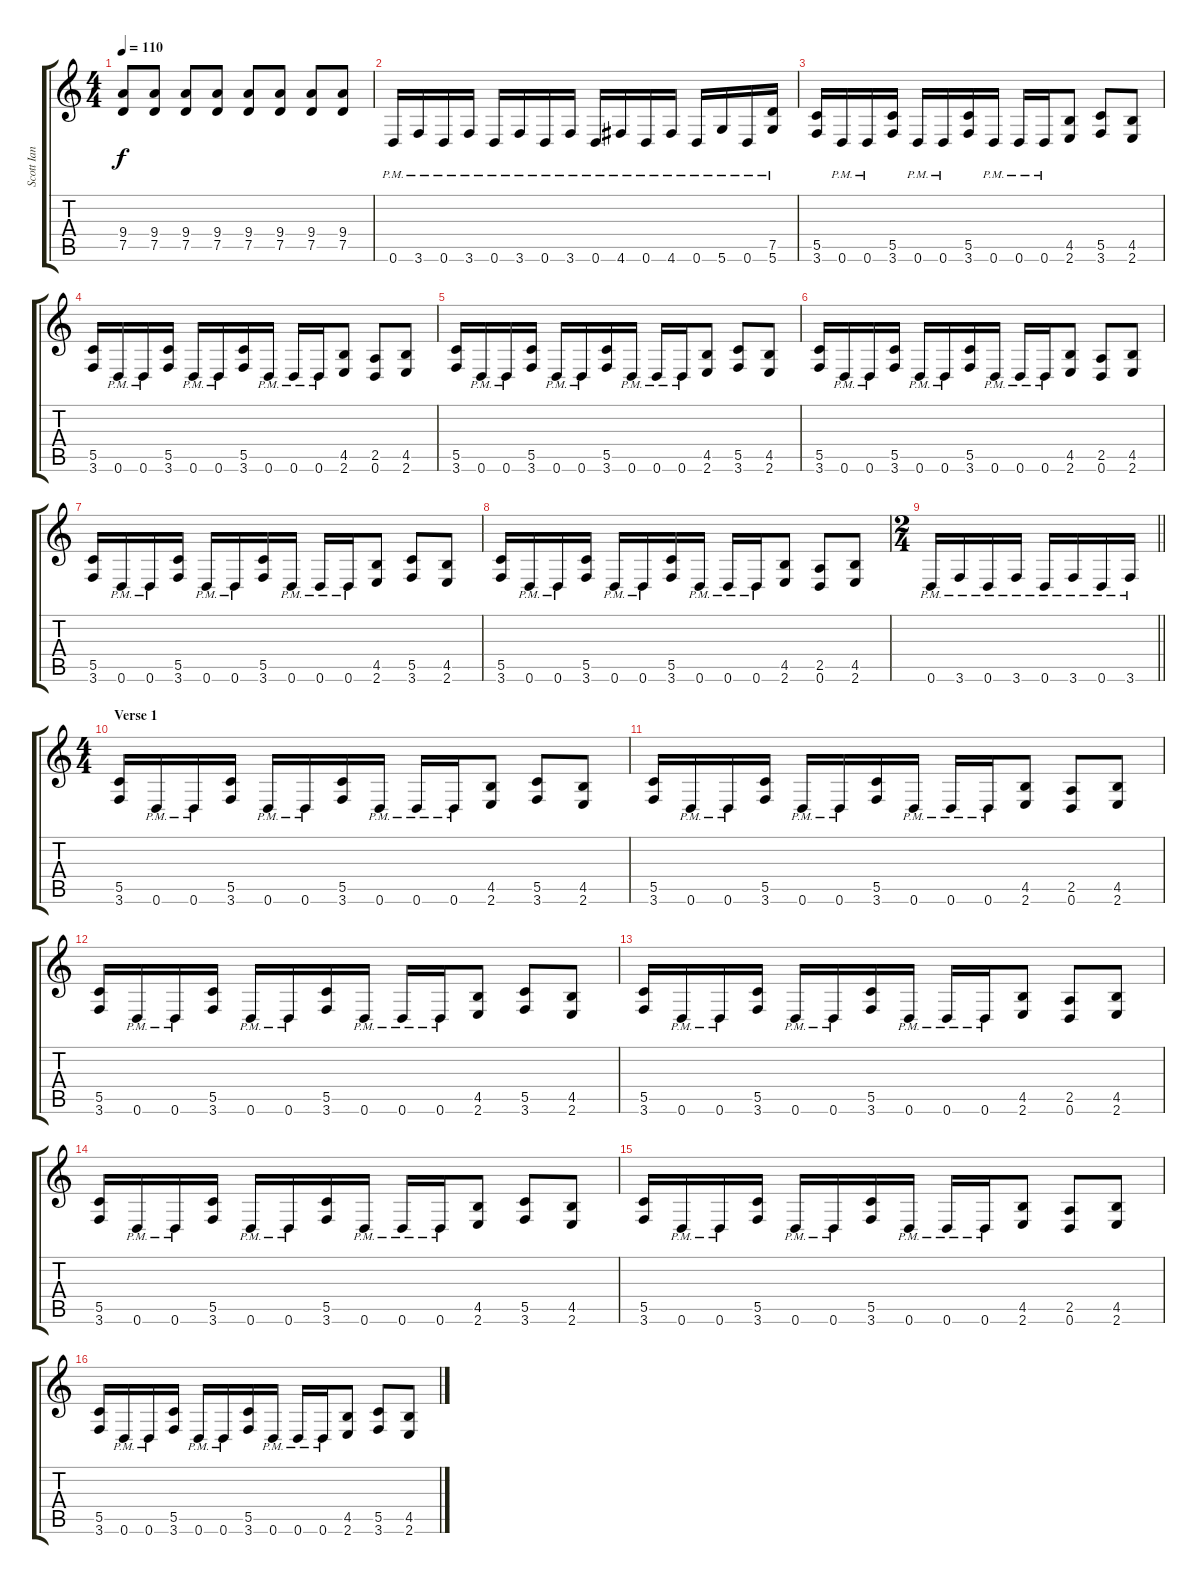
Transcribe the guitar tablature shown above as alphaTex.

\track ("Scott Ian" "Scott Ian") {instrument distortionguitar}
\staff {score tabs}
\tuning (D4 A3 F3 C3 G2 D2) {hide}
\ts (4 4)
\tempo 110
\clef g2
\ks c
(9.4 7.5).8{dy f} (9.4 7.5).8 (9.4 7.5).8 (9.4 7.5).8 (9.4 7.5).8 (9.4 7.5).8 (9.4 7.5).8 (9.4 7.5).8 |
0.6{pm}.16 3.6{pm}.16 0.6{pm}.16 3.6{pm}.16 0.6{pm}.16 3.6{pm}.16 0.6{pm}.16 3.6{pm}.16 0.6{pm}.16 4.6{pm}.16 0.6{pm}.16 4.6{pm}.16 0.6{pm}.16 5.6{pm}.16 0.6{pm}.16 (7.5 5.6{pm}).16 |
(5.5 3.6).16 0.6{pm}.16 0.6{pm}.16 (5.5 3.6).16 0.6{pm}.16 0.6{pm}.16 (5.5 3.6).16 0.6{pm}.16 0.6{pm}.16 0.6{pm}.16 (4.5 2.6).8 (5.5 3.6).8 (4.5 2.6).8 |
(5.5 3.6).16 0.6{pm}.16 0.6{pm}.16 (5.5 3.6).16 0.6{pm}.16 0.6{pm}.16 (5.5 3.6).16 0.6{pm}.16 0.6{pm}.16 0.6{pm}.16 (4.5 2.6).8 (2.5 0.6).8 (4.5 2.6).8 |
(5.5 3.6).16 0.6{pm}.16 0.6{pm}.16 (5.5 3.6).16 0.6{pm}.16 0.6{pm}.16 (5.5 3.6).16 0.6{pm}.16 0.6{pm}.16 0.6{pm}.16 (4.5 2.6).8 (5.5 3.6).8 (4.5 2.6).8 |
(5.5 3.6).16 0.6{pm}.16 0.6{pm}.16 (5.5 3.6).16 0.6{pm}.16 0.6{pm}.16 (5.5 3.6).16 0.6{pm}.16 0.6{pm}.16 0.6{pm}.16 (4.5 2.6).8 (2.5 0.6).8 (4.5 2.6).8 |
(5.5 3.6).16 0.6{pm}.16 0.6{pm}.16 (5.5 3.6).16 0.6{pm}.16 0.6{pm}.16 (5.5 3.6).16 0.6{pm}.16 0.6{pm}.16 0.6{pm}.16 (4.5 2.6).8 (5.5 3.6).8 (4.5 2.6).8 |
(5.5 3.6).16 0.6{pm}.16 0.6{pm}.16 (5.5 3.6).16 0.6{pm}.16 0.6{pm}.16 (5.5 3.6).16 0.6{pm}.16 0.6{pm}.16 0.6{pm}.16 (4.5 2.6).8 (2.5 0.6).8 (4.5 2.6).8 |
\ts (2 4)
\barLineRight lightlight
0.6{pm}.16 3.6{pm}.16 0.6{pm}.16 3.6{pm}.16 0.6{pm}.16 3.6{pm}.16 0.6{pm}.16 3.6{pm}.16 |
\ts (4 4)
\section ("" "Verse 1")
(5.5 3.6).16 0.6{pm}.16 0.6{pm}.16 (5.5 3.6).16 0.6{pm}.16 0.6{pm}.16 (5.5 3.6).16 0.6{pm}.16 0.6{pm}.16 0.6{pm}.16 (4.5 2.6).8 (5.5 3.6).8 (4.5 2.6).8 |
(5.5 3.6).16 0.6{pm}.16 0.6{pm}.16 (5.5 3.6).16 0.6{pm}.16 0.6{pm}.16 (5.5 3.6).16 0.6{pm}.16 0.6{pm}.16 0.6{pm}.16 (4.5 2.6).8 (2.5 0.6).8 (4.5 2.6).8 |
(5.5 3.6).16 0.6{pm}.16 0.6{pm}.16 (5.5 3.6).16 0.6{pm}.16 0.6{pm}.16 (5.5 3.6).16 0.6{pm}.16 0.6{pm}.16 0.6{pm}.16 (4.5 2.6).8 (5.5 3.6).8 (4.5 2.6).8 |
(5.5 3.6).16 0.6{pm}.16 0.6{pm}.16 (5.5 3.6).16 0.6{pm}.16 0.6{pm}.16 (5.5 3.6).16 0.6{pm}.16 0.6{pm}.16 0.6{pm}.16 (4.5 2.6).8 (2.5 0.6).8 (4.5 2.6).8 |
(5.5 3.6).16 0.6{pm}.16 0.6{pm}.16 (5.5 3.6).16 0.6{pm}.16 0.6{pm}.16 (5.5 3.6).16 0.6{pm}.16 0.6{pm}.16 0.6{pm}.16 (4.5 2.6).8 (5.5 3.6).8 (4.5 2.6).8 |
(5.5 3.6).16 0.6{pm}.16 0.6{pm}.16 (5.5 3.6).16 0.6{pm}.16 0.6{pm}.16 (5.5 3.6).16 0.6{pm}.16 0.6{pm}.16 0.6{pm}.16 (4.5 2.6).8 (2.5 0.6).8 (4.5 2.6).8 |
(5.5 3.6).16 0.6{pm}.16 0.6{pm}.16 (5.5 3.6).16 0.6{pm}.16 0.6{pm}.16 (5.5 3.6).16 0.6{pm}.16 0.6{pm}.16 0.6{pm}.16 (4.5 2.6).8 (5.5 3.6).8 (4.5 2.6).8
